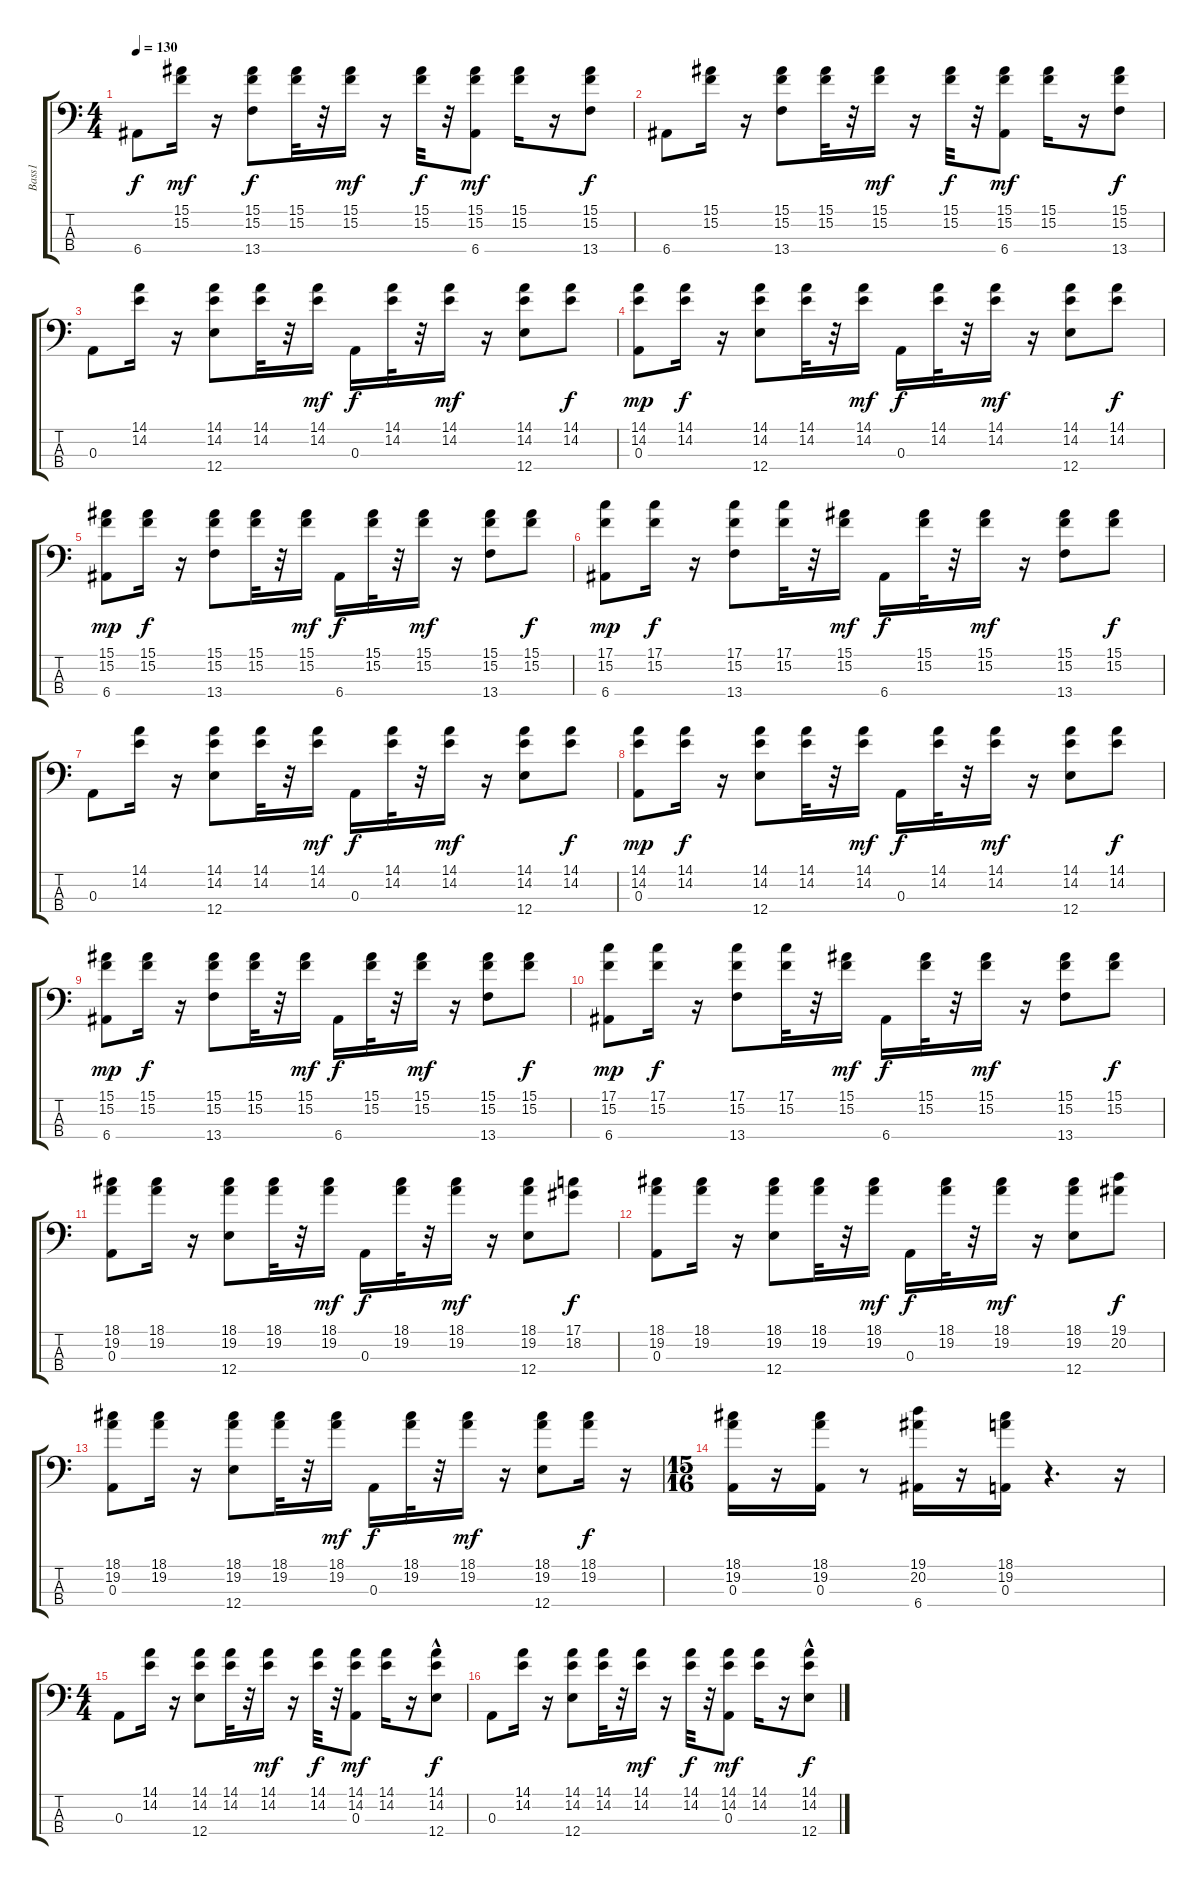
\track ("Bass1" "Bass1") {instrument electricbassfinger}
\staff {score tabs}
\tuning (G2 D2 A1 E1) {hide}
\ts (4 4)
\tempo 130
\clef f4
\ks c
6.4.8{dy f} (15.1 15.2).16{dy mf} r.16 (15.1 15.2 13.4).8{dy f} (15.1 15.2).32 r.32 (15.1 15.2).16{dy mf} r.16 (15.1 15.2).32{dy f} r.32 (15.1 15.2 6.4).8{dy mf} (15.1 15.2).16 r.16 (15.1 15.2 13.4).8{dy f} |
6.4.8 (15.1 15.2).16 r.16 (15.1 15.2 13.4).8 (15.1 15.2).32 r.32 (15.1 15.2).16{dy mf} r.16 (15.1 15.2).32{dy f} r.32 (15.1 15.2 6.4).8{dy mf} (15.1 15.2).16 r.16 (15.1 15.2 13.4).8{dy f} |
0.3.8 (14.1 14.2).16 r.16 (14.1 14.2 12.4).8 (14.1 14.2).32 r.32 (14.1 14.2).16{dy mf} 0.3.16{dy f} (14.1 14.2).32 r.32 (14.1 14.2).16{dy mf} r.16 (14.1 14.2 12.4).8 (14.1 14.2).8{dy f} |
(14.1 14.2 0.3).8{dy mp} (14.1 14.2).16{dy f} r.16 (14.1 14.2 12.4).8 (14.1 14.2).32 r.32 (14.1 14.2).16{dy mf} 0.3.16{dy f} (14.1 14.2).32 r.32 (14.1 14.2).16{dy mf} r.16 (14.1 14.2 12.4).8 (14.1 14.2).8{dy f} |
(15.1 15.2 6.4).8{dy mp} (15.1 15.2).16{dy f} r.16 (15.1 15.2 13.4).8 (15.1 15.2).32 r.32 (15.1 15.2).16{dy mf} 6.4.16{dy f} (15.1 15.2).32 r.32 (15.1 15.2).16{dy mf} r.16 (15.1 15.2 13.4).8 (15.1 15.2).8{dy f} |
(17.1 15.2 6.4).8{dy mp} (17.1 15.2).16{dy f} r.16 (17.1 15.2 13.4).8 (17.1 15.2).32 r.32 (15.1 15.2).16{dy mf} 6.4.16{dy f} (15.1 15.2).32 r.32 (15.1 15.2).16{dy mf} r.16 (15.1 15.2 13.4).8 (15.1 15.2).8{dy f} |
0.3.8 (14.1 14.2).16 r.16 (14.1 14.2 12.4).8 (14.1 14.2).32 r.32 (14.1 14.2).16{dy mf} 0.3.16{dy f} (14.1 14.2).32 r.32 (14.1 14.2).16{dy mf} r.16 (14.1 14.2 12.4).8 (14.1 14.2).8{dy f} |
(14.1 14.2 0.3).8{dy mp} (14.1 14.2).16{dy f} r.16 (14.1 14.2 12.4).8 (14.1 14.2).32 r.32 (14.1 14.2).16{dy mf} 0.3.16{dy f} (14.1 14.2).32 r.32 (14.1 14.2).16{dy mf} r.16 (14.1 14.2 12.4).8 (14.1 14.2).8{dy f} |
(15.1 15.2 6.4).8{dy mp} (15.1 15.2).16{dy f} r.16 (15.1 15.2 13.4).8 (15.1 15.2).32 r.32 (15.1 15.2).16{dy mf} 6.4.16{dy f} (15.1 15.2).32 r.32 (15.1 15.2).16{dy mf} r.16 (15.1 15.2 13.4).8 (15.1 15.2).8{dy f} |
(17.1 15.2 6.4).8{dy mp} (17.1 15.2).16{dy f} r.16 (17.1 15.2 13.4).8 (17.1 15.2).32 r.32 (15.1 15.2).16{dy mf} 6.4.16{dy f} (15.1 15.2).32 r.32 (15.1 15.2).16{dy mf} r.16 (15.1 15.2 13.4).8 (15.1 15.2).8{dy f} |
(18.1 19.2 0.3).8 (18.1 19.2).16 r.16 (18.1 19.2 12.4).8 (18.1 19.2).32 r.32 (18.1 19.2).16{dy mf} 0.3.16{dy f} (18.1 19.2).32 r.32 (18.1 19.2).16{dy mf} r.16 (18.1 19.2 12.4).8 (17.1 18.2).8{dy f} |
(18.1 19.2 0.3).8 (18.1 19.2).16 r.16 (18.1 19.2 12.4).8 (18.1 19.2).32 r.32 (18.1 19.2).16{dy mf} 0.3.16{dy f} (18.1 19.2).32 r.32 (18.1 19.2).16{dy mf} r.16 (18.1 19.2 12.4).8 (19.1 20.2).8{dy f} |
(18.1 19.2 0.3).8 (18.1 19.2).16 r.16 (18.1 19.2 12.4).8 (18.1 19.2).32 r.32 (18.1 19.2).16{dy mf} 0.3.16{dy f} (18.1 19.2).32 r.32 (18.1 19.2).16{dy mf} r.16 (18.1 19.2 12.4).8 (18.1 19.2).16{dy f} r.16 |
\ts (15 16)
(18.1 19.2 0.3).16 r.16 (18.1 19.2 0.3).16 r.8 (19.1 20.2 6.4).16 r.16 (18.1 19.2 0.3).16 r.4{d} r.16 |
\ts (4 4)
0.3.8 (14.1 14.2).16 r.16 (14.1 14.2 12.4).8 (14.1 14.2).32 r.32 (14.1 14.2).16{dy mf} r.16 (14.1 14.2).32{dy f} r.32 (14.1 14.2 0.3).8{dy mf} (14.1 14.2).16 r.16 (14.1{hac} 14.2{hac} 12.4).8{dy f} |
0.3.8 (14.1 14.2).16 r.16 (14.1 14.2 12.4).8 (14.1 14.2).32 r.32 (14.1 14.2).16{dy mf} r.16 (14.1 14.2).32{dy f} r.32 (14.1 14.2 0.3).8{dy mf} (14.1 14.2).16 r.16 (14.1{hac} 14.2{hac} 12.4).8{dy f}
